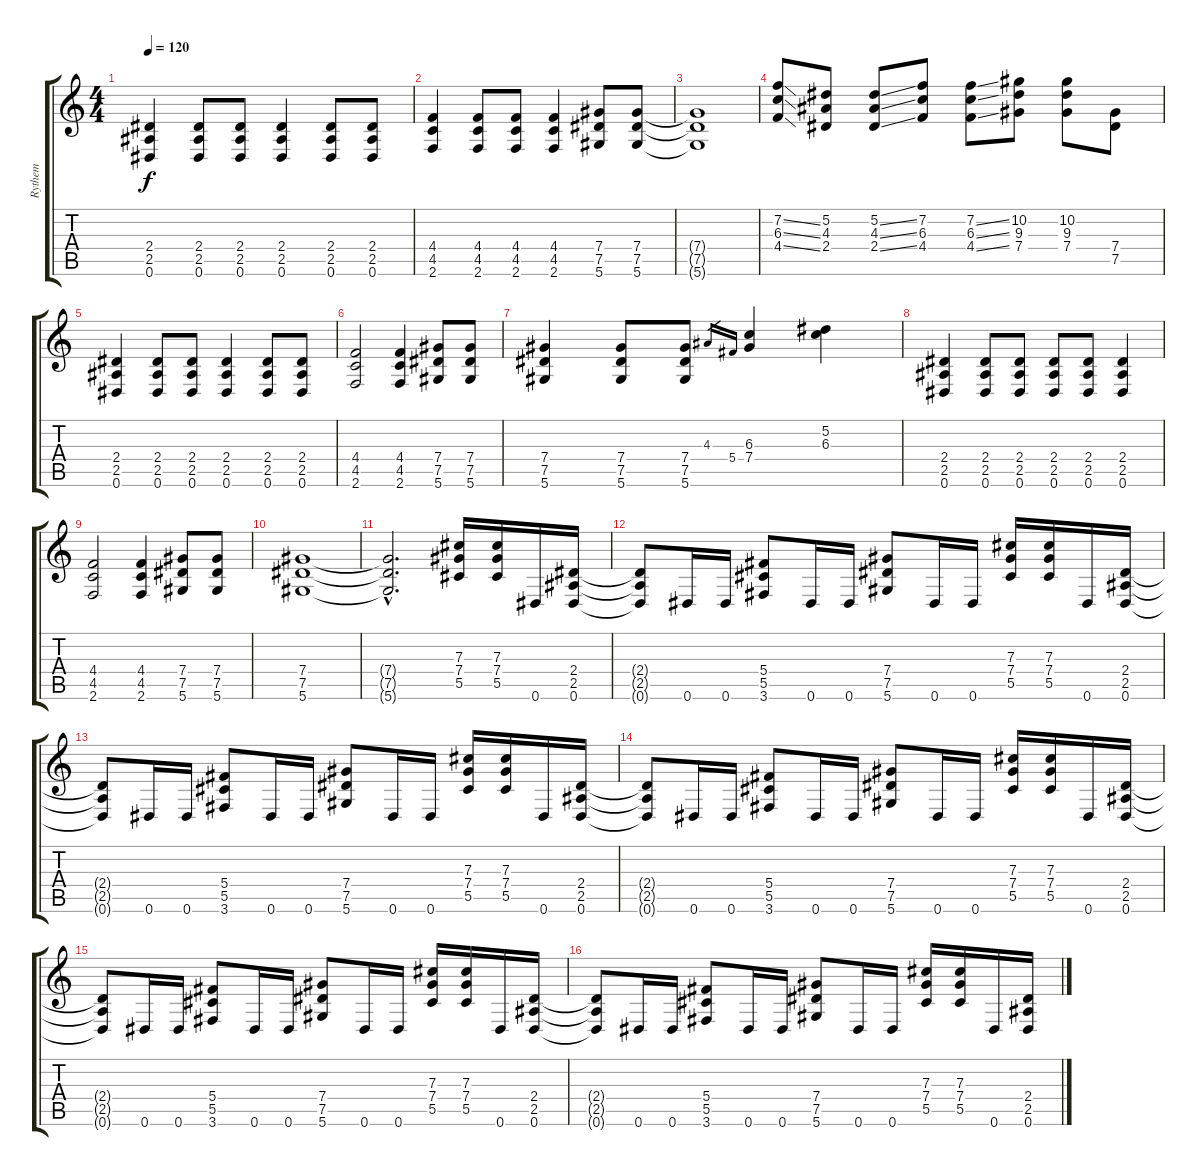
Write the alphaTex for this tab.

\track ("Rythem" "Rythem") {instrument overdrivenguitar}
\staff {score tabs}
\tuning (Eb4 Bb3 Gb3 Db3 Ab2 Eb2) {hide}
\ts (4 4)
\tempo 120
\clef g2
\ks c
(2.4 2.5 0.6).4{dy f} (2.4 2.5 0.6).8 (2.4 2.5 0.6).8 (2.4 2.5 0.6).4 (2.4 2.5 0.6).8 (2.4 2.5 0.6).8 |
(4.4 4.5 2.6).4 (4.4 4.5 2.6).8 (4.4 4.5 2.6).8 (4.4 4.5 2.6).4 (7.4 7.5 5.6).8 (7.4 7.5 5.6).8 |
(7.4{t} 7.5{t} 5.6{t}).1 |
(7.2{ss} 6.3{ss} 4.4{ss}).8 (5.2 4.3 2.4).8 (5.2{ss} 4.3{ss} 2.4{ss}).8 (7.2 6.3 4.4).8 (7.2{ss} 6.3{ss} 4.4{ss}).8 (10.2 9.3 7.4).8 (10.2 9.3 7.4).8 (7.4 7.5).8 |
(2.4 2.5 0.6).4 (2.4 2.5 0.6).8 (2.4 2.5 0.6).8 (2.4 2.5 0.6).4 (2.4 2.5 0.6).8 (2.4 2.5 0.6).8 |
(4.4 4.5 2.6).2 (4.4 4.5 2.6).4 (7.4 7.5 5.6).8 (7.4 7.5 5.6).8 |
(7.4 7.5 5.6).4 (7.4 7.5 5.6).8 (7.4 7.5 5.6).8 4.3.16{gr} 5.4.16{gr} (6.3 7.4).4 (5.2 6.3).4 |
(2.4 2.5 0.6).4 (2.4 2.5 0.6).8 (2.4 2.5 0.6).8 (2.4 2.5 0.6).8 (2.4 2.5 0.6).8 (2.4 2.5 0.6).4 |
(4.4 4.5 2.6).2 (4.4 4.5 2.6).4 (7.4 7.5 5.6).8 (7.4 7.5 5.6).8 |
(7.4 7.5 5.6).1 |
(7.4{hac t} 7.5{hac t} 5.6{hac t}).2{d} (7.3 7.4 5.5).16 (7.3 7.4 5.5).16 0.6.16 (2.4 2.5 0.6).16 |
(2.4{t} 2.5{t} 0.6{t}).8 0.6.16 0.6.16 (5.4 5.5 3.6).8 0.6.16 0.6.16 (7.4 7.5 5.6).8 0.6.16 0.6.16 (7.3 7.4 5.5).16 (7.3 7.4 5.5).16 0.6.16 (2.4 2.5 0.6).16 |
(2.4{t} 2.5{t} 0.6{t}).8 0.6.16 0.6.16 (5.4 5.5 3.6).8 0.6.16 0.6.16 (7.4 7.5 5.6).8 0.6.16 0.6.16 (7.3 7.4 5.5).16 (7.3 7.4 5.5).16 0.6.16 (2.4 2.5 0.6).16 |
(2.4{t} 2.5{t} 0.6{t}).8 0.6.16 0.6.16 (5.4 5.5 3.6).8 0.6.16 0.6.16 (7.4 7.5 5.6).8 0.6.16 0.6.16 (7.3 7.4 5.5).16 (7.3 7.4 5.5).16 0.6.16 (2.4 2.5 0.6).16 |
(2.4{t} 2.5{t} 0.6{t}).8 0.6.16 0.6.16 (5.4 5.5 3.6).8 0.6.16 0.6.16 (7.4 7.5 5.6).8 0.6.16 0.6.16 (7.3 7.4 5.5).16 (7.3 7.4 5.5).16 0.6.16 (2.4 2.5 0.6).16 |
(2.4{t} 2.5{t} 0.6{t}).8 0.6.16 0.6.16 (5.4 5.5 3.6).8 0.6.16 0.6.16 (7.4 7.5 5.6).8 0.6.16 0.6.16 (7.3 7.4 5.5).16 (7.3 7.4 5.5).16 0.6.16 (2.4 2.5 0.6).16
